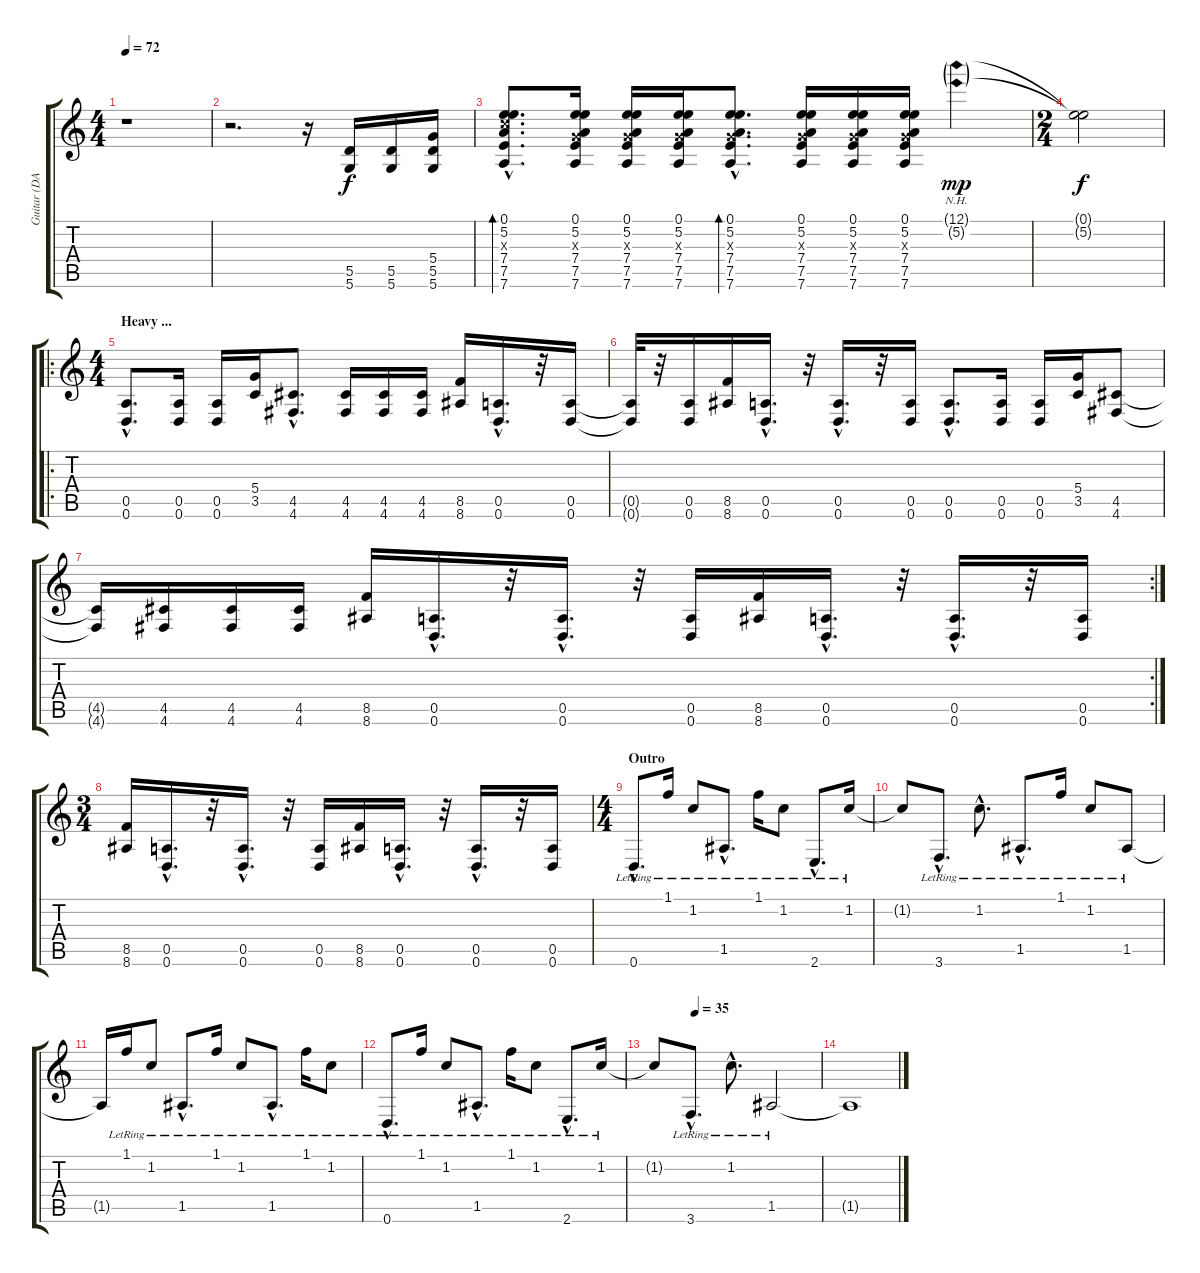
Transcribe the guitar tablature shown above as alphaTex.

\track ("Guitar (DADGBE)" "Guitar (DA") {instrument electricguitarjazz}
\staff {score tabs}
\tuning (E4 B3 G3 D3 A2 D2) {hide}
\ts (4 4)
\tempo 72
\clef g2
\ks c
r.1{dy f} |
r.2{d} r.16 (5.5 5.6).16 (5.5 5.6).16 (5.4 5.5 5.6).16 |
(0.1{hac} 5.2{hac} 5.3{hac x} 7.4{hac} 7.5{hac} 7.6{hac}).8{d bd 60} (0.1 5.2 0.3{x} 7.4 7.5 7.6).16 (0.1 5.2 0.3{x} 7.4 7.5 7.6).16 (0.1 5.2 0.3{x} 7.4 7.5 7.6).16 (0.1{hac} 5.2{hac} 0.3{hac x} 7.4{hac} 7.5{hac} 7.6{hac}).8{d bd 60} (0.1 5.2 0.3{x} 7.4 7.5 7.6).16 (0.1 5.2 0.3{x} 7.4 7.5 7.6).16 (0.1 5.2 0.3{x} 7.4 7.5 7.6).16 (0.1{nh g} 5.2{nh g}).4{dy mp volume 16 instrument distortionguitar} |
\ts (2 4)
(0.1{t} 5.2{t}).2{dy f} |
\ro
\ts (4 4)
\section ("" "Heavy ...")
(0.5{hac} 0.6{hac}).8{d volume 16 instrument distortionguitar} (0.5 0.6).16 (0.5 0.6).16 (5.4 3.5).16 (4.5{hac} 4.6{hac}).8{d} (4.5 4.6).16 (4.5 4.6).16 (4.5 4.6).16 (8.5 8.6).16 (0.5{hac} 0.6{hac}).16{d} r.32 (0.5 0.6).16 |
(0.5{t} 0.6{t}).32 r.32 (0.5 0.6).16 (8.5 8.6).16 (0.5{hac} 0.6{hac}).16{d} r.32 (0.5{hac} 0.6{hac}).16{d} r.32 (0.5 0.6).16 (0.5{hac} 0.6{hac}).8{d} (0.5 0.6).16 (0.5 0.6).16 (5.4 3.5).16 (4.5 4.6).8 |
\rc 2
(4.5{t} 4.6{t}).16 (4.5 4.6).16 (4.5 4.6).16 (4.5 4.6).16 (8.5 8.6).16 (0.5{hac} 0.6{hac}).16{d} r.32 (0.5{hac} 0.6{hac}).16{d} r.32 (0.5 0.6).16 (8.5 8.6).16 (0.5{hac} 0.6{hac}).16{d} r.32 (0.5{hac} 0.6{hac}).16{d} r.32 (0.5 0.6).16 |
\ts (3 4)
(8.5 8.6).16 (0.5{hac} 0.6{hac}).16{d} r.32 (0.5{hac} 0.6{hac}).16{d} r.32 (0.5 0.6).16 (8.5 8.6).16 (0.5{hac} 0.6{hac}).16{d} r.32 (0.5{hac} 0.6{hac}).16{d} r.32 (0.5 0.6).16 |
\ts (4 4)
\section ("" "Outro")
0.6{hac lr}.8{d volume 10 instrument electricguitarjazz} 1.1{lr}.16 1.2{lr}.8 1.5{hac lr}.8{d} 1.1{lr}.16 1.2{lr}.8 2.6{hac lr}.8{d} 1.2{lr}.16 |
1.2{t}.8 3.6{hac lr}.8{d} 1.2{hac lr}.8{d} 1.5{hac lr}.8{d} 1.1{lr}.16 1.2{lr}.8 1.5{lr}.8 |
1.5{t}.16 1.1{lr}.16 1.2{lr}.8 1.5{hac lr}.8{d} 1.1{lr}.16 1.2{lr}.8 1.5{hac lr}.8{d} 1.1{lr}.16 1.2{lr}.8 |
0.6{hac lr}.8{d} 1.1{lr}.16 1.2{lr}.8 1.5{hac lr}.8{d} 1.1{lr}.16 1.2{lr}.8 2.6{hac lr}.8{d} 1.2{lr}.16 |
\tempo (35 0.25)
1.2{t}.8 3.6{hac lr}.8{d} 1.2{hac lr}.8{d} 1.5{lr}.2 |
1.5{t}.1
